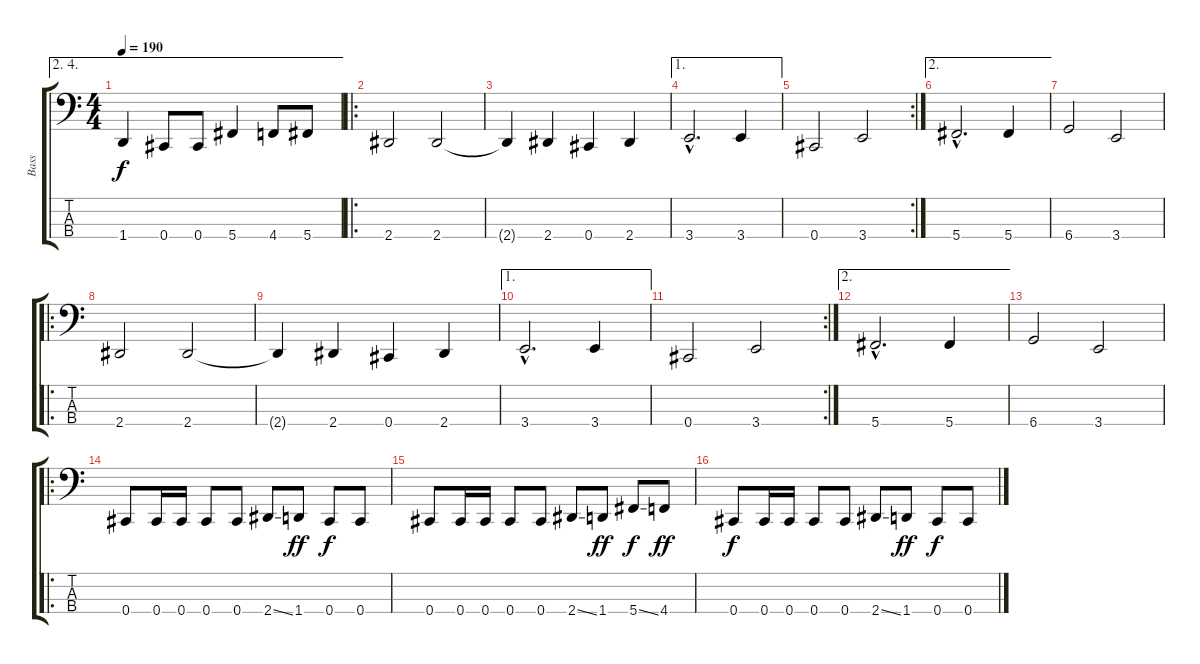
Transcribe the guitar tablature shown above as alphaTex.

\track ("Bass" "Bass") {instrument electricbassfinger}
\staff {score tabs}
\tuning (E2 B1 Gb1 Db1) {hide}
\ae (2 4)
\ts (4 4)
\tempo 190
\clef f4
\ks c
1.4.4{dy f} 0.4.8 0.4.8 5.4.4 4.4.8 5.4.8 |
\ro
2.4.2 2.4.2 |
2.4{t}.4 2.4.4 0.4.4 2.4.4 |
\ae 1
3.4{hac}.2{d} 3.4.4 |
\rc 2
0.4.2 3.4.2 |
\ae 2
5.4{hac}.2{d} 5.4.4 |
6.4.2 3.4.2 |
\ro
2.4.2 2.4.2 |
2.4{t}.4 2.4.4 0.4.4 2.4.4 |
\ae 1
3.4{hac}.2{d} 3.4.4 |
\rc 2
0.4.2 3.4.2 |
\ae 2
5.4{hac}.2{d} 5.4.4 |
6.4.2 3.4.2 |
\ro
0.4.8 0.4.16 0.4.16 0.4.8 0.4.8 2.4{ss}.8 1.4.8{dy ff} 0.4.8{dy f} 0.4.8 |
0.4.8 0.4.16 0.4.16 0.4.8 0.4.8 2.4{ss}.8 1.4.8{dy ff} 5.4{ss}.8{dy f} 4.4.8{dy ff} |
0.4.8{dy f} 0.4.16 0.4.16 0.4.8 0.4.8 2.4{ss}.8 1.4.8{dy ff} 0.4.8{dy f} 0.4.8
